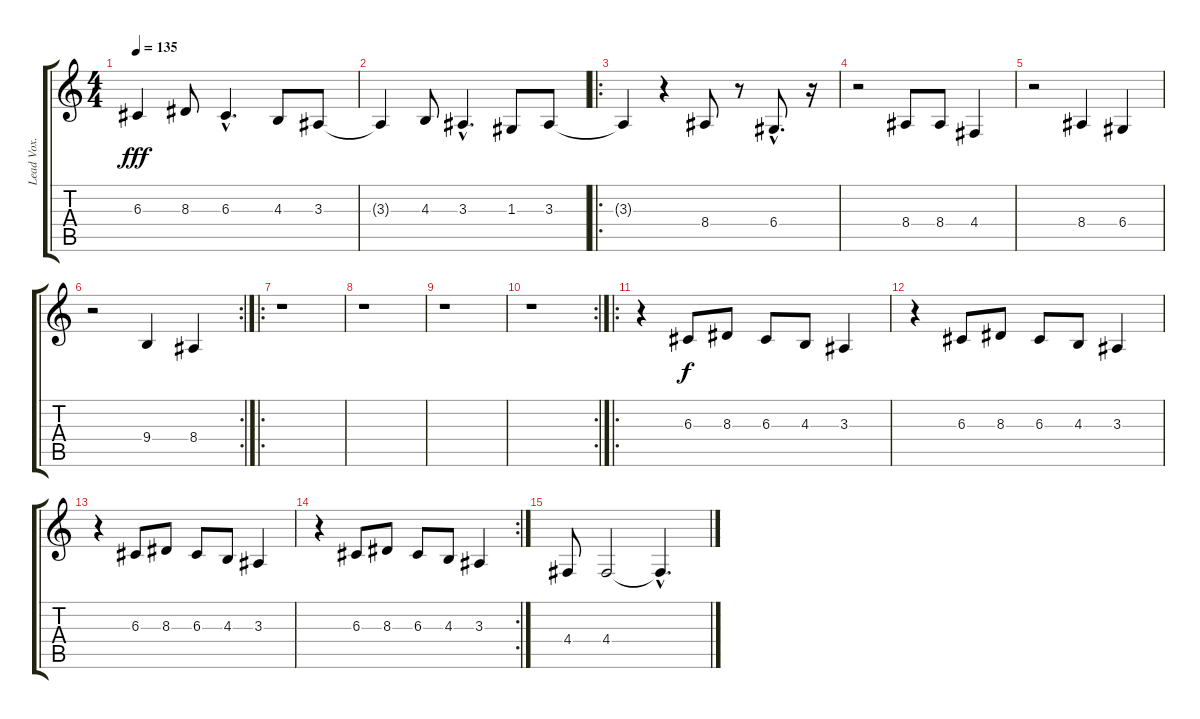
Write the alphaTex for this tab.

\track ("Lead Vox." "Lead Vox.") {instrument altosax}
\staff {score tabs}
\tuning (E4 B3 G3 D3 A2 E2) {hide}
\ts (4 4)
\tempo 135
\clef g2
\ks c
6.3{t}.4{dy fff} 8.3.8 6.3{hac}.4{d} 4.3.8 3.3.8 |
3.3{t}.4 4.3.8 3.3{hac}.4{d} 1.3.8 3.3.8 |
\ro
3.3{t}.4 r.4 8.4.8 r.8 6.4{hac}.8{d} r.16 |
r.2 8.4.8 8.4.8 4.4.4 |
r.2 8.4.4 6.4.4 |
\rc 2
r.2 9.4.4 8.4.4 |
\ro
r.1 |
r.1 |
r.1 |
\rc 2
r.1 |
\ro
r.4 6.3.8{dy f} 8.3.8 6.3.8 4.3.8 3.3.4 |
r.4 6.3.8 8.3.8 6.3.8 4.3.8 3.3.4 |
r.4 6.3.8 8.3.8 6.3.8 4.3.8 3.3.4 |
\rc 2
r.4 6.3.8 8.3.8 6.3.8 4.3.8 3.3.4 |
4.4.8 4.4.2 4.4{hac t}.4{d}
